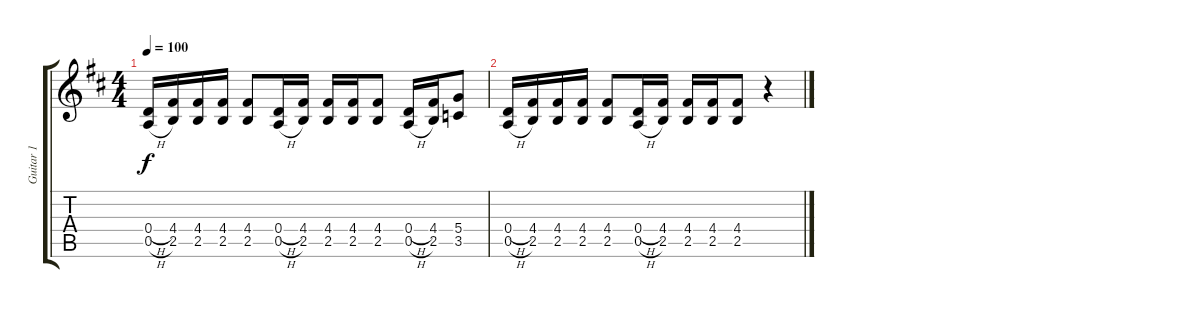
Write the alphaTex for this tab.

\track ("Guitar 1" "Guitar 1") {instrument distortionguitar}
\staff {score tabs}
\tuning (E4 B3 G3 D3 A2 D2) {hide}
\ts (4 4)
\tempo 100
\clef g2
\ks d
(0.4{h} 0.5{h}).16{dy f} (4.4 2.5).16 (4.4 2.5).16 (4.4 2.5).16 (4.4 2.5).8 (0.4{h} 0.5{h}).16 (4.4 2.5).16 (4.4 2.5).16 (4.4 2.5).16 (4.4 2.5).8 (0.4{h} 0.5{h}).16 (4.4 2.5).16 (5.4 3.5).8 |
(0.4{h} 0.5{h}).16 (4.4 2.5).16 (4.4 2.5).16 (4.4 2.5).16 (4.4 2.5).8 (0.4{h} 0.5{h}).16 (4.4 2.5).16 (4.4 2.5).16 (4.4 2.5).16 (4.4 2.5).8 r.4
